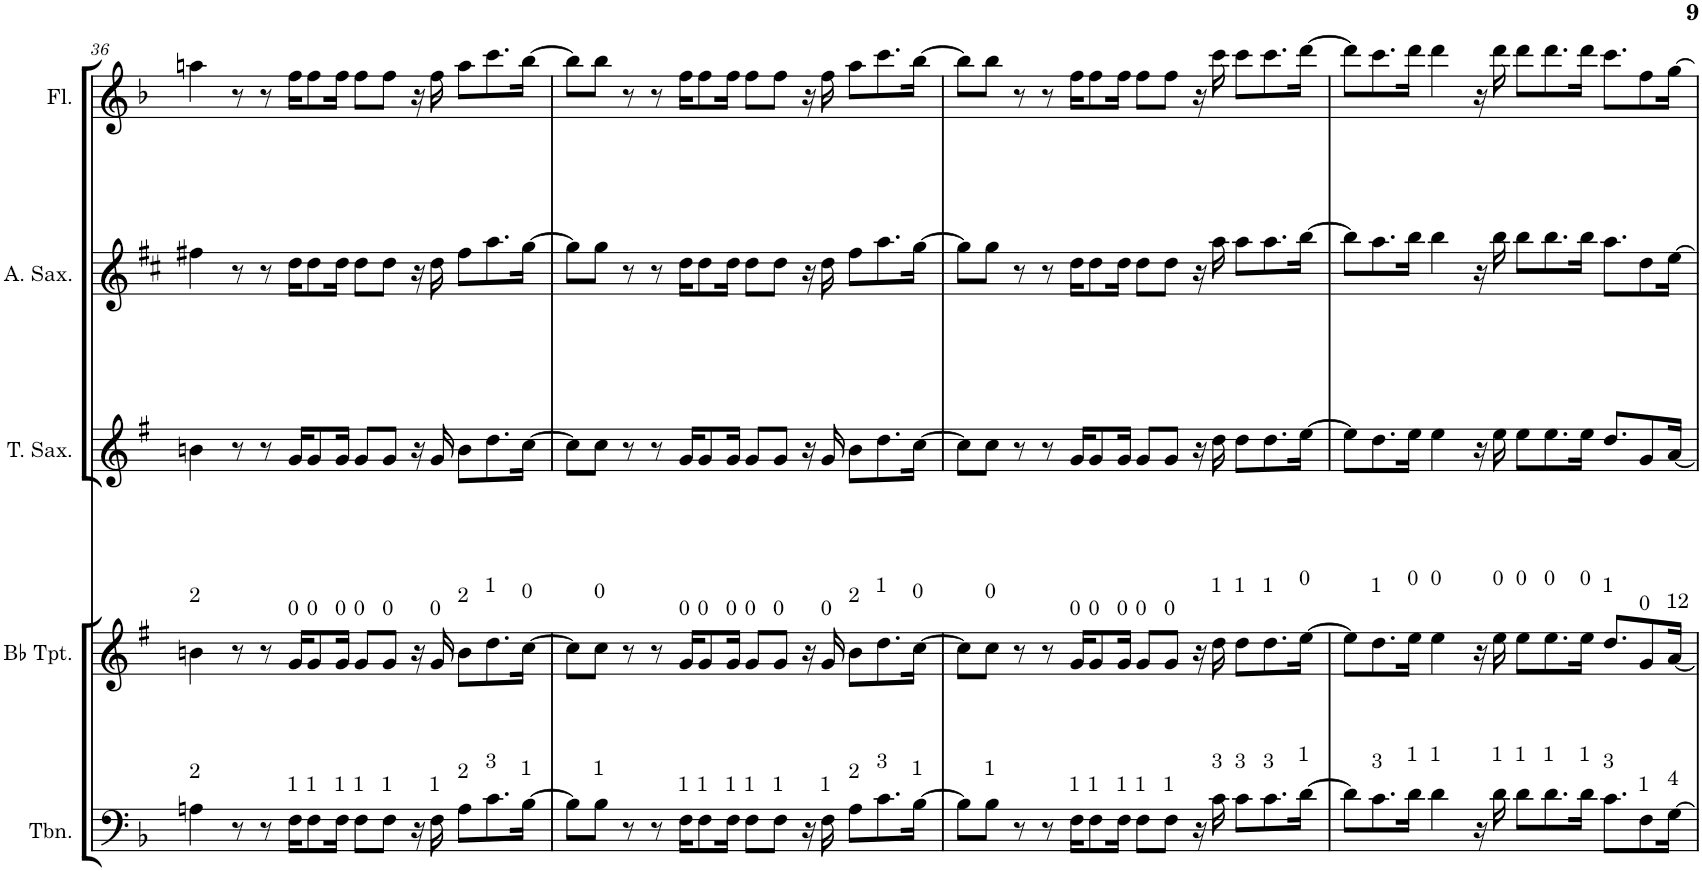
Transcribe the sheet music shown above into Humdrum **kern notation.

**kern	**kern	**kern	**kern	**kern
*part5	*part4	*part3	*part2	*part1
*staff5	*staff4	*staff3	*staff2	*staff1
*I"Trombone	*I"Bb Trumpet	*I"Tenor Saxophone	*I"Alto Saxophone	*I"Flute
*I'Tbn.	*I'Bb Tpt.	*I'T. Sax.	*I'A. Sax.	*I'Fl.
!!LO:PB:g=z
*clefF4	*clefG2	*clefG2	*clefG2	*clefG2
*	*Trd1c2	*Trd8c14	*Trd5c9	*
*k[b-]	*k[f#]	*k[f#]	*k[f#c#]	*k[b-]
*M12/8	*M12/8	*M12/8	*M12/8	*M12/8
=36	=36	=36	=36	=36
!	!LO:TX:a:t=2	!	!	!
!LO:TX:a:t=2	!	!	!	!
4An\	4bn\	4bn\	4ff#X\	4aan\
8r	8r	8r	8r	8r
8r	8r	8r	8r	8r
!	!LO:TX:a:t=0	!	!	!
!LO:TX:a:t=1	!	!	!	!
16F\KL	16g/KL	16g/KL	16dd\KL	16ff\KL
!	!LO:TX:a:t=0	!	!	!
!LO:TX:a:t=1	!	!	!	!
8F\	8g/	8g/	8dd\	8ff\
!	!LO:TX:a:t=0	!	!	!
!LO:TX:a:t=1	!	!	!	!
16F\Jk	16g/Jk	16g/Jk	16dd\Jk	16ff\Jk
!	!LO:TX:a:t=0	!	!	!
!LO:TX:a:t=1	!	!	!	!
8F\L	8g/L	8g/L	8dd\L	8ff\L
!	!LO:TX:a:t=0	!	!	!
!LO:TX:a:t=1	!	!	!	!
8F\J	8g/J	8g/J	8dd\J	8ff\J
16r	16r	16r	16r	16r
!	!LO:TX:a:t=0	!	!	!
!LO:TX:a:t=1	!	!	!	!
16F\	16g/	16g/	16dd\	16ff\
!	!LO:TX:a:t=2	!	!	!
!LO:TX:a:t=2	!	!	!	!
8A\L	8b\L	8b\L	8ff#\L	8aa\L
!	!LO:TX:a:t=1	!	!	!
!LO:TX:a:t=3	!	!	!	!
8.c\	8.dd\	8.dd\	8.aa\	8.ccc\
!	!LO:TX:a:t=0	!	!	!
!LO:TX:a:t=1	!	!	!	!
[16B-\Jk	[16cc\Jk	[16cc\Jk	[16gg\Jk	[16bb-\Jk
=37	=37	=37	=37	=37
8B-\L]	8cc\L]	8cc\L]	8gg\L]	8bb-\L]
!	!LO:TX:a:t=0	!	!	!
!LO:TX:a:t=1	!	!	!	!
8B-\J	8cc\J	8cc\J	8gg\J	8bb-\J
8r	8r	8r	8r	8r
8r	8r	8r	8r	8r
!	!LO:TX:a:t=0	!	!	!
!LO:TX:a:t=1	!	!	!	!
16F\KL	16g/KL	16g/KL	16dd\KL	16ff\KL
!	!LO:TX:a:t=0	!	!	!
!LO:TX:a:t=1	!	!	!	!
8F\	8g/	8g/	8dd\	8ff\
!	!LO:TX:a:t=0	!	!	!
!LO:TX:a:t=1	!	!	!	!
16F\Jk	16g/Jk	16g/Jk	16dd\Jk	16ff\Jk
!	!LO:TX:a:t=0	!	!	!
!LO:TX:a:t=1	!	!	!	!
8F\L	8g/L	8g/L	8dd\L	8ff\L
!	!LO:TX:a:t=0	!	!	!
!LO:TX:a:t=1	!	!	!	!
8F\J	8g/J	8g/J	8dd\J	8ff\J
16r	16r	16r	16r	16r
!	!LO:TX:a:t=0	!	!	!
!LO:TX:a:t=1	!	!	!	!
16F\	16g/	16g/	16dd\	16ff\
!	!LO:TX:a:t=2	!	!	!
!LO:TX:a:t=2	!	!	!	!
8A\L	8b\L	8b\L	8ff#\L	8aa\L
!	!LO:TX:a:t=1	!	!	!
!LO:TX:a:t=3	!	!	!	!
8.c\	8.dd\	8.dd\	8.aa\	8.ccc\
!	!LO:TX:a:t=0	!	!	!
!LO:TX:a:t=1	!	!	!	!
[16B-\Jk	[16cc\Jk	[16cc\Jk	[16gg\Jk	[16bb-\Jk
=38	=38	=38	=38	=38
8B-\L]	8cc\L]	8cc\L]	8gg\L]	8bb-\L]
!	!LO:TX:a:t=0	!	!	!
!LO:TX:a:t=1	!	!	!	!
8B-\J	8cc\J	8cc\J	8gg\J	8bb-\J
8r	8r	8r	8r	8r
8r	8r	8r	8r	8r
!	!LO:TX:a:t=0	!	!	!
!LO:TX:a:t=1	!	!	!	!
16F\KL	16g/KL	16g/KL	16dd\KL	16ff\KL
!	!LO:TX:a:t=0	!	!	!
!LO:TX:a:t=1	!	!	!	!
8F\	8g/	8g/	8dd\	8ff\
!	!LO:TX:a:t=0	!	!	!
!LO:TX:a:t=1	!	!	!	!
16F\Jk	16g/Jk	16g/Jk	16dd\Jk	16ff\Jk
!	!LO:TX:a:t=0	!	!	!
!LO:TX:a:t=1	!	!	!	!
8F\L	8g/L	8g/L	8dd\L	8ff\L
!	!LO:TX:a:t=0	!	!	!
!LO:TX:a:t=1	!	!	!	!
8F\J	8g/J	8g/J	8dd\J	8ff\J
16r	16r	16r	16r	16r
!	!LO:TX:a:t=1	!	!	!
!LO:TX:a:t=3	!	!	!	!
16c\	16dd\	16dd\	16aa\	16ccc\
!	!LO:TX:a:t=1	!	!	!
!LO:TX:a:t=3	!	!	!	!
8c\L	8dd\L	8dd\L	8aa\L	8ccc\L
!	!LO:TX:a:t=1	!	!	!
!LO:TX:a:t=3	!	!	!	!
8.c\	8.dd\	8.dd\	8.aa\	8.ccc\
!	!LO:TX:a:t=0	!	!	!
!LO:TX:a:t=1	!	!	!	!
[16d\Jk	[16ee\Jk	[16ee\Jk	[16bb\Jk	[16ddd\Jk
=39	=39	=39	=39	=39
8d\L]	8ee\L]	8ee\L]	8bb\L]	8ddd\L]
!	!LO:TX:a:t=1	!	!	!
!LO:TX:a:t=3	!	!	!	!
8.c\	8.dd\	8.dd\	8.aa\	8.ccc\
!	!LO:TX:a:t=0	!	!	!
!LO:TX:a:t=1	!	!	!	!
16d\Jk	16ee\Jk	16ee\Jk	16bb\Jk	16ddd\Jk
!	!LO:TX:a:t=0	!	!	!
!LO:TX:a:t=1	!	!	!	!
4d\	4ee\	4ee\	4bb\	4ddd\
16r	16r	16r	16r	16r
!	!LO:TX:a:t=0	!	!	!
!LO:TX:a:t=1	!	!	!	!
16d\	16ee\	16ee\	16bb\	16ddd\
!	!LO:TX:a:t=0	!	!	!
!LO:TX:a:t=1	!	!	!	!
8d\L	8ee\L	8ee\L	8bb\L	8ddd\L
!	!LO:TX:a:t=0	!	!	!
!LO:TX:a:t=1	!	!	!	!
8.d\	8.ee\	8.ee\	8.bb\	8.ddd\
!	!LO:TX:a:t=0	!	!	!
!LO:TX:a:t=1	!	!	!	!
16d\Jk	16ee\Jk	16ee\Jk	16bb\Jk	16ddd\Jk
!	!LO:TX:a:t=1	!	!	!
!LO:TX:a:t=3	!	!	!	!
8.c\L	8.dd/L	8.dd/L	8.aa\L	8.ccc\L
!	!LO:TX:a:t=0	!	!	!
!LO:TX:a:t=1	!	!	!	!
8F\	8g/	8g/	8dd\	8ff\
!	!LO:TX:a:t=12	!	!	!
!LO:TX:a:t=4	!	!	!	!
[16G\Jk	[16a/Jk	[16a/Jk	[16ee\Jk	[16gg\Jk
=	=	=	=	=
*-	*-	*-	*-	*-
